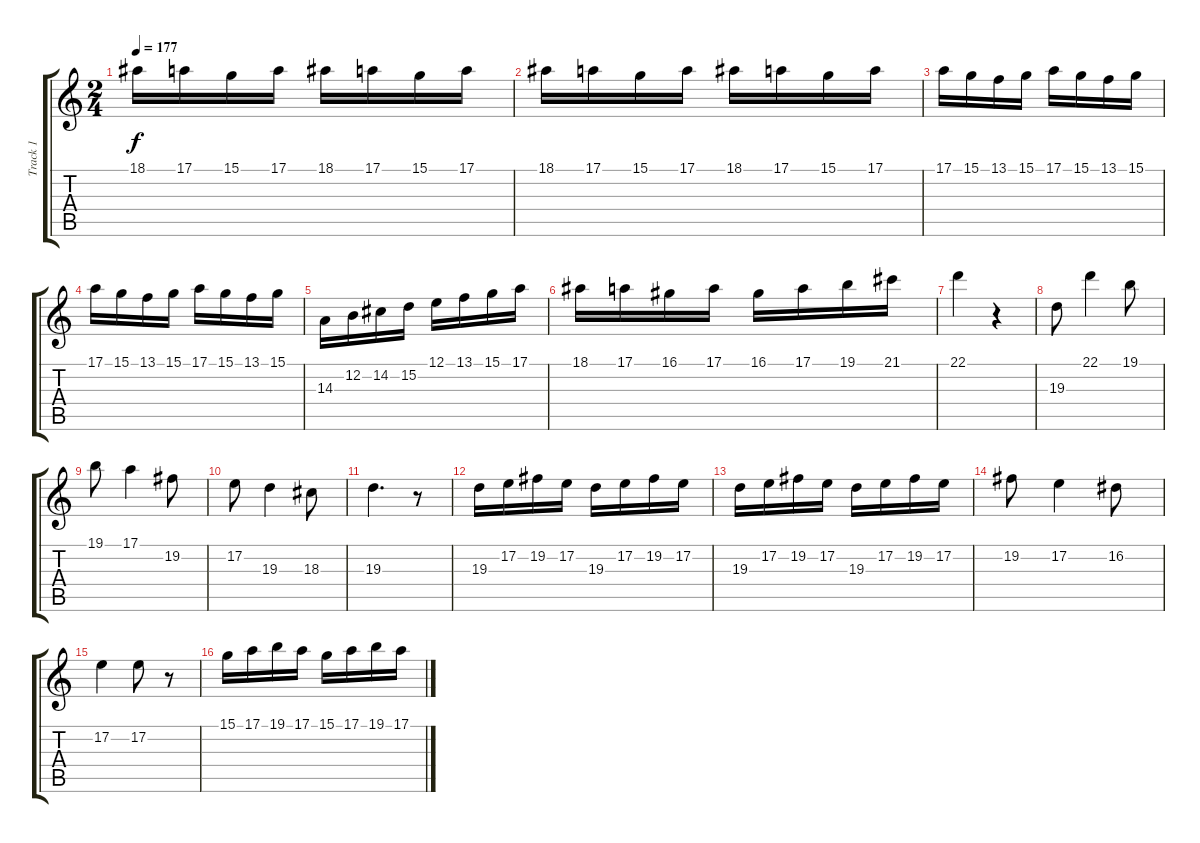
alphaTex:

\track ("Track 1" "Track 1") {instrument stringensemble1}
\staff {score tabs}
\tuning (E4 B3 G3 D3 A2 E2) {hide}
\ts (2 4)
\tempo 177
\clef g2
\ks c
18.1.16{dy f} 17.1.16 15.1.16 17.1.16 18.1.16 17.1.16 15.1.16 17.1.16 |
18.1.16 17.1.16 15.1.16 17.1.16 18.1.16 17.1.16 15.1.16 17.1.16 |
17.1.16 15.1.16 13.1.16 15.1.16 17.1.16 15.1.16 13.1.16 15.1.16 |
17.1.16 15.1.16 13.1.16 15.1.16 17.1.16 15.1.16 13.1.16 15.1.16 |
14.3.16 12.2.16 14.2.16 15.2.16 12.1.16 13.1.16 15.1.16 17.1.16 |
18.1.16 17.1.16 16.1.16 17.1.16 16.1.16 17.1.16 19.1.16 21.1.16 |
22.1.4 r.4 |
19.3.8 22.1.4 19.1.8 |
19.1.8 17.1.4 19.2.8 |
17.2.8 19.3.4 18.3.8 |
19.3.4{d} r.8 |
19.3.16 17.2.16 19.2.16 17.2.16 19.3.16 17.2.16 19.2.16 17.2.16 |
19.3.16 17.2.16 19.2.16 17.2.16 19.3.16 17.2.16 19.2.16 17.2.16 |
19.2.8 17.2.4 16.2.8 |
17.2.4 17.2.8 r.8 |
15.1.16 17.1.16 19.1.16 17.1.16 15.1.16 17.1.16 19.1.16 17.1.16
